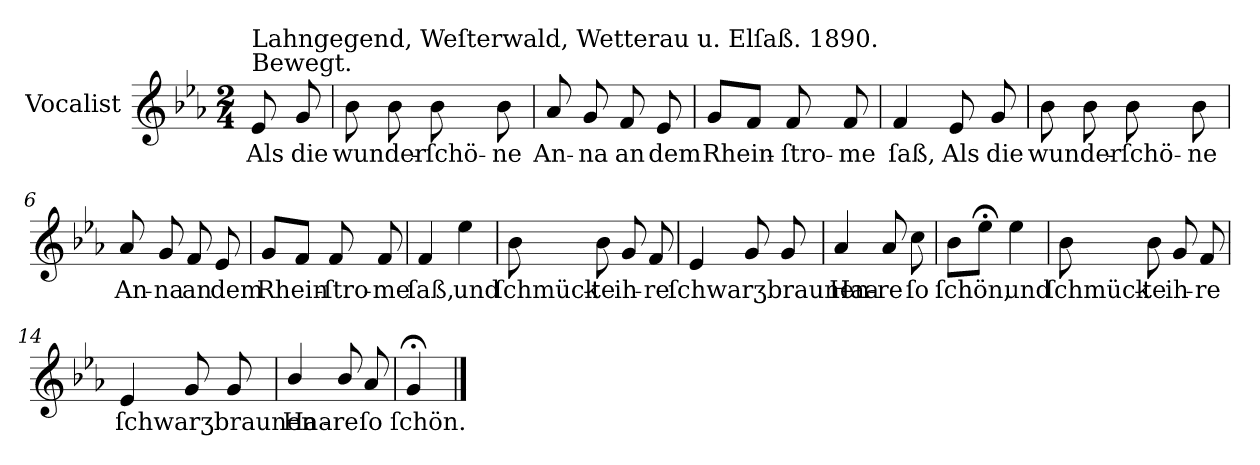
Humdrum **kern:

**kern	**text
*part1	*part1
*staff1	*staff1
*I"Vocalist	*
*k[b-e-a-]	*
*E-:	*
*M2/4	*
=	=
!LO:TX:a:t=Bewegt.	!
!LO:TX:a:t=Lahngegend, Weſterwald, Wetterau u. Elſaß. 1890.	!
8e-	Als
8g	die
=1	=1
8b-	wunder-
8b-	.
8b-	-ſchö-
8b-	-ne
=2	=2
8a-	An-
8g	-na
8f	an
8e-	dem
=3	=3
8gL	Rhein-
8fJ	.
8f	-ſtro-
8f	-me
=4	=4
4f	ſaß,
8e-	Als
8g	die
=5	=5
8b-	wunder-
8b-	.
8b-	-ſchö-
8b-	-ne
=6	=6
8a-	An-
8g	-na
8f	an
8e-	dem
=7	=7
8gL	Rhein-
8fJ	.
8f	-ſtro-
8f	-me
=8	=8
4f	ſaß,
4ee-	und
=9	=9
8b-	ſchmück-
8b-	-te
8g	ih-
8f	-re
=10	=10
4e-	ſchwarʒbraunen
8g	.
8g	.
=11	=11
4a-	Haa-
8a-	-re
8cc	ſo
=12	=12
8b-L	ſchön,
8ee-;<J	.
4ee-	und
=13	=13
8b-	ſchmück-
8b-	-te
8g	ih-
8f	-re
=14	=14
4e-	ſchwarʒbraunen
8g	.
8g	.
=15	=15
4b-/	Haa-
8b-/	-re
8a-	ſo
=16	=16
4g;<	ſchön.
==	==
*-	*-
